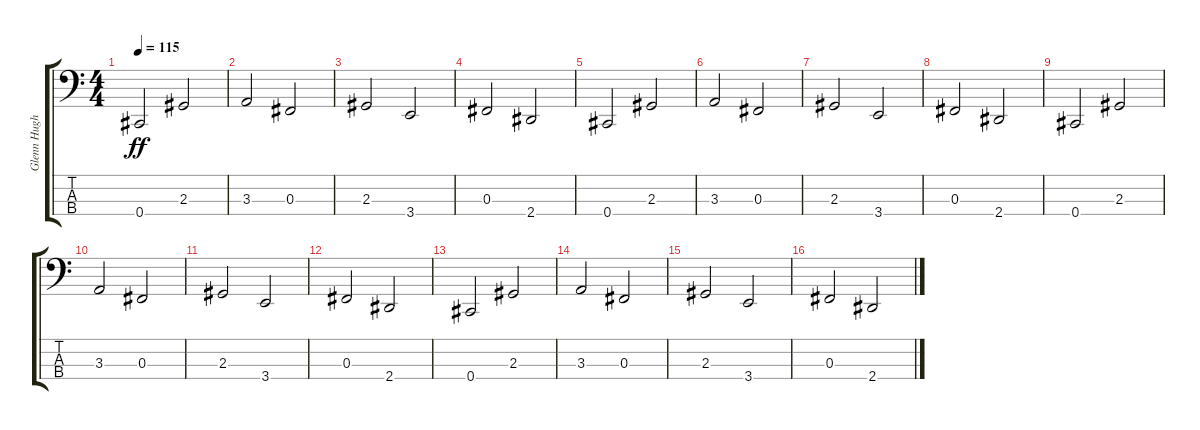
\track ("Glenn Hughes" "Glenn Hugh") {instrument electricbassfinger}
\staff {score tabs}
\tuning (E2 B1 Gb1 Db1) {hide}
\ts (4 4)
\tempo 115
\clef f4
\ks c
0.4.2{dy ff} 2.3.2 |
3.3.2 0.3.2 |
2.3.2 3.4.2 |
0.3.2 2.4.2 |
0.4.2 2.3.2 |
3.3.2 0.3.2 |
2.3.2 3.4.2 |
0.3.2 2.4.2 |
0.4.2 2.3.2 |
3.3.2 0.3.2 |
2.3.2 3.4.2 |
0.3.2 2.4.2 |
0.4.2 2.3.2 |
3.3.2 0.3.2 |
2.3.2 3.4.2 |
0.3.2 2.4.2
